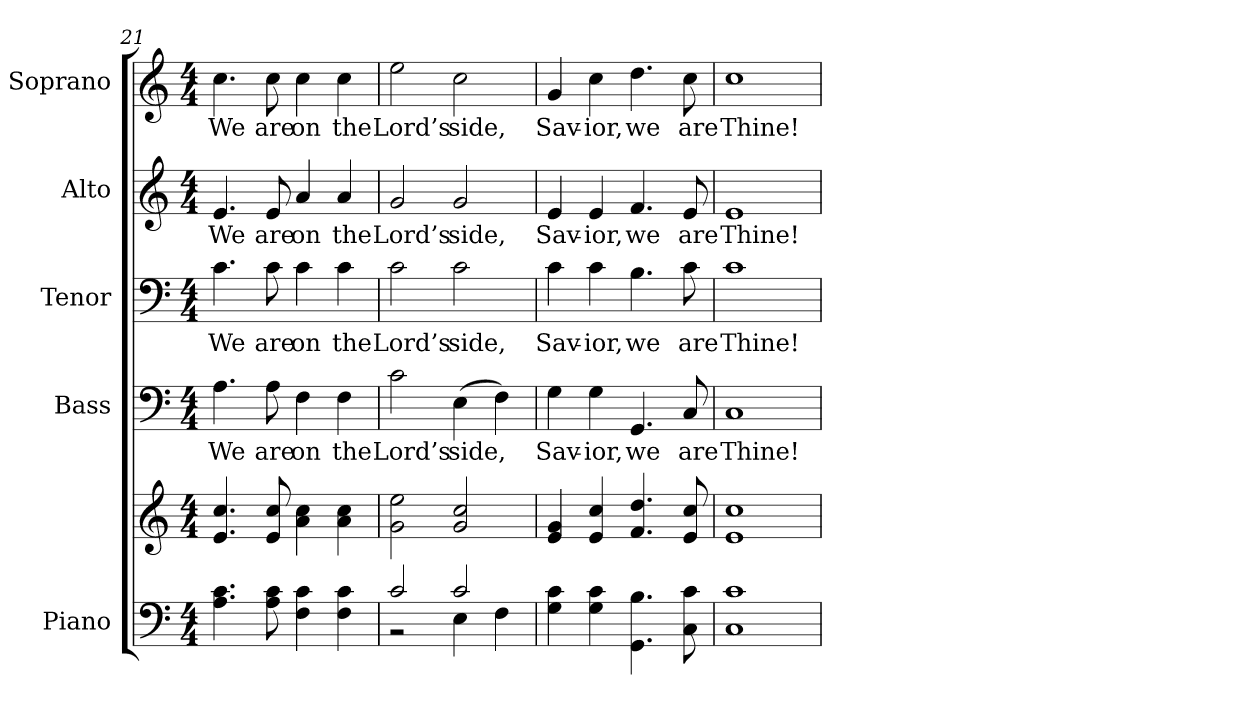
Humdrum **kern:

**kern	**kern	**kern	**text	**kern	**text	**kern	**text	**kern	**text
*part5	*part5	*part4	*part4	*part3	*part3	*part2	*part2	*part1	*part1
*staff6	*staff5	*staff4	*staff4	*staff3	*staff3	*staff2	*staff2	*staff1	*staff1
*I"Piano	*	*I"Bass	*	*I"Tenor	*	*I"Alto	*	*I"Soprano	*
*I'Pno.	*	*I'B.	*	*I'T.	*	*I'A.	*	*I'S.	*
!!LO:PB:g=z
*clefF4	*clefG2	*clefF4	*	*clefF4	*	*clefG2	*	*clefG2	*
*k[]	*k[]	*k[]	*	*k[]	*	*k[]	*	*k[]	*
*C:	*C:	*C:	*	*C:	*	*C:	*	*C:	*
*M4/4	*M4/4	*M4/4	*	*M4/4	*	*M4/4	*	*M4/4	*
=21	=21	=21	=21	=21	=21	=21	=21	=21	=21
!	!	!	!LO:LY:b:color=#000000	!	!	!	!	!	!
!	!	!	!	!	!LO:LY:b:color=#000000	!	!	!	!
!	!	!	!	!	!	!	!LO:LY:b:color=#000000	!	!
!	!	!	!	!	!	!	!	!	!LO:LY:b:color=#000000
4.Ai\ 4.ci	4.ei/ 4.cci	4.Ai\	We	4.ci\	We	4.ei/	We	4.cci\	We
!	!	!	!LO:LY:b:color=#000000	!	!	!	!	!	!
!	!	!	!	!	!LO:LY:b:color=#000000	!	!	!	!
!	!	!	!	!	!	!	!LO:LY:b:color=#000000	!	!
!	!	!	!	!	!	!	!	!	!LO:LY:b:color=#000000
8Ai\ 8ci	8ei/ 8cci	8Ai\	are	8ci\	are	8ei/	are	8cci\	are
!	!	!	!LO:LY:b:color=#000000	!	!	!	!	!	!
!	!	!	!	!	!LO:LY:b:color=#000000	!	!	!	!
!	!	!	!	!	!	!	!LO:LY:b:color=#000000	!	!
!	!	!	!	!	!	!	!	!	!LO:LY:b:color=#000000
4Fi\ 4ci	4ai\ 4cci	4Fi\	on	4ci\	on	4ai/	on	4cci\	on
!	!	!	!LO:LY:b:color=#000000	!	!	!	!	!	!
!	!	!	!	!	!LO:LY:b:color=#000000	!	!	!	!
!	!	!	!	!	!	!	!LO:LY:b:color=#000000	!	!
!	!	!	!	!	!	!	!	!	!LO:LY:b:color=#000000
4Fi\ 4ci	4ai\ 4cci	4Fi\	the	4ci\	the	4ai/	the	4cci\	the
=22	=22	=22	=22	=22	=22	=22	=22	=22	=22
*^	*	*	*	*	*	*	*	*	*
!	!	!	!	!LO:LY:b:color=#000000	!	!	!	!	!	!
!	!	!	!	!	!	!LO:LY:b:color=#000000	!	!	!	!
!	!	!	!	!	!	!	!	!LO:LY:b:color=#000000	!	!
!	!	!	!	!	!	!	!	!	!	!LO:LY:b:color=#000000
2ci/	2r	2gi\ 2eei	2ci\	Lord’s	2ci\	Lord’s	2gi/	Lord’s	2eei\	Lord’s
!	!	!	!	!LO:LY:b:color=#000000	!	!	!	!	!	!
!	!	!	!	!	!	!LO:LY:b:color=#000000	!	!	!	!
!	!	!	!	!	!	!	!	!LO:LY:b:color=#000000	!	!
!	!	!	!	!	!	!	!	!	!	!LO:LY:b:color=#000000
2ci/	4Ei\	2gi/ 2cci	(4Ei\	side,	2ci\	side,	2gi/	side,	2cci\	side,
.	4Fi\	.	4Fi\)	.	.	.	.	.	.	.
*v	*v	*	*	*	*	*	*	*	*	*
=23	=23	=23	=23	=23	=23	=23	=23	=23	=23
*^	*	*	*	*	*	*	*	*	*
!	!	!	!	!LO:LY:b:color=#000000	!	!	!	!	!	!
*v	*v	*	*	*	*	*	*	*	*	*
*^	*	*	*	*	*	*	*	*	*
!	!	!	!	!	!	!LO:LY:b:color=#000000	!	!	!	!
*v	*v	*	*	*	*	*	*	*	*	*
*^	*	*	*	*	*	*	*	*	*
!	!	!	!	!	!	!	!	!LO:LY:b:color=#000000	!	!
*v	*v	*	*	*	*	*	*	*	*	*
*^	*	*	*	*	*	*	*	*	*
!	!	!	!	!	!	!	!	!	!	!LO:LY:b:color=#000000
*v	*v	*	*	*	*	*	*	*	*	*
4Gi\ 4ci	4ei/ 4gi	4Gi\	Sav-	4ci\	Sav-	4ei/	Sav-	4gi/	Sav-
!	!	!	!LO:LY:b:color=#000000	!	!	!	!	!	!
!	!	!	!	!	!LO:LY:b:color=#000000	!	!	!	!
!	!	!	!	!	!	!	!LO:LY:b:color=#000000	!	!
!	!	!	!	!	!	!	!	!	!LO:LY:b:color=#000000
4Gi\ 4ci	4ei/ 4cci	4Gi\	-ior,	4ci\	-ior,	4ei/	-ior,	4cci\	-ior,
!	!	!	!LO:LY:b:color=#000000	!	!	!	!	!	!
!	!	!	!	!	!LO:LY:b:color=#000000	!	!	!	!
!	!	!	!	!	!	!	!LO:LY:b:color=#000000	!	!
!	!	!	!	!	!	!	!	!	!LO:LY:b:color=#000000
4.GGi\ 4.Bi	4.fi/ 4.ddi	4.GGi/	we	4.Bi\	we	4.fi/	we	4.ddi\	we
!	!	!	!LO:LY:b:color=#000000	!	!	!	!	!	!
!	!	!	!	!	!LO:LY:b:color=#000000	!	!	!	!
!	!	!	!	!	!	!	!LO:LY:b:color=#000000	!	!
!	!	!	!	!	!	!	!	!	!LO:LY:b:color=#000000
8Ci\ 8ci	8ei/ 8cci	8Ci/	are	8ci\	are	8ei/	are	8cci\	are
=24	=24	=24	=24	=24	=24	=24	=24	=24	=24
!	!	!	!LO:LY:b:color=#000000	!	!	!	!	!	!
!	!	!	!	!	!LO:LY:b:color=#000000	!	!	!	!
!	!	!	!	!	!	!	!LO:LY:b:color=#000000	!	!
!	!	!	!	!	!	!	!	!	!LO:LY:b:color=#000000
1Ci 1ci	1ei 1cci	1Ci	Thine!	1ci	Thine!	1ei	Thine!	1cci	Thine!
=	=	=	=	=	=	=	=	=	=
*-	*-	*-	*-	*-	*-	*-	*-	*-	*-
